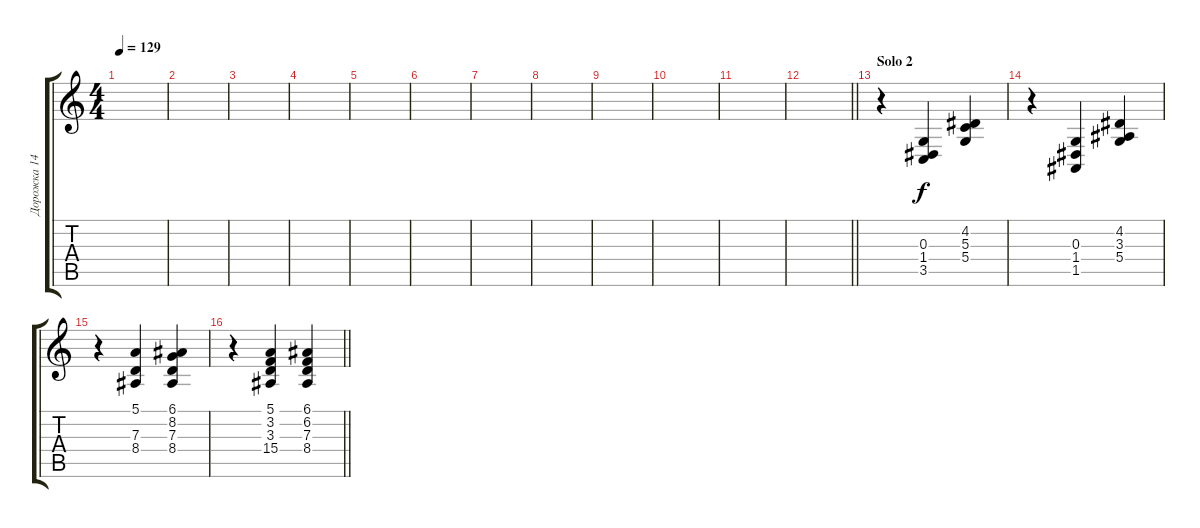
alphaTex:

\track ("Дорожка 14" "Дорожка 14") {instrument trumpet}
\staff {score tabs}
\tuning (E4 B3 G3 D3 A2 E2) {hide}
\ts (4 4)
\tempo 129
\clef g2
\ks c
|
|
|
|
|
|
|
|
|
|
|
\barLineRight lightlight
|
\section ("" "Solo 2")
r.4 (0.3 1.4 3.5).4 (4.2 5.3 5.4).4 |
r.4 (0.3 1.4 1.5).4 (4.2 3.3 5.4).4 |
r.4 (5.1 7.3 8.4).4 (6.1 8.2 7.3 8.4).4 |
\barLineRight lightlight
r.4 (5.1 3.2 3.3 15.4).4 (6.1 6.2 7.3 8.4).4
